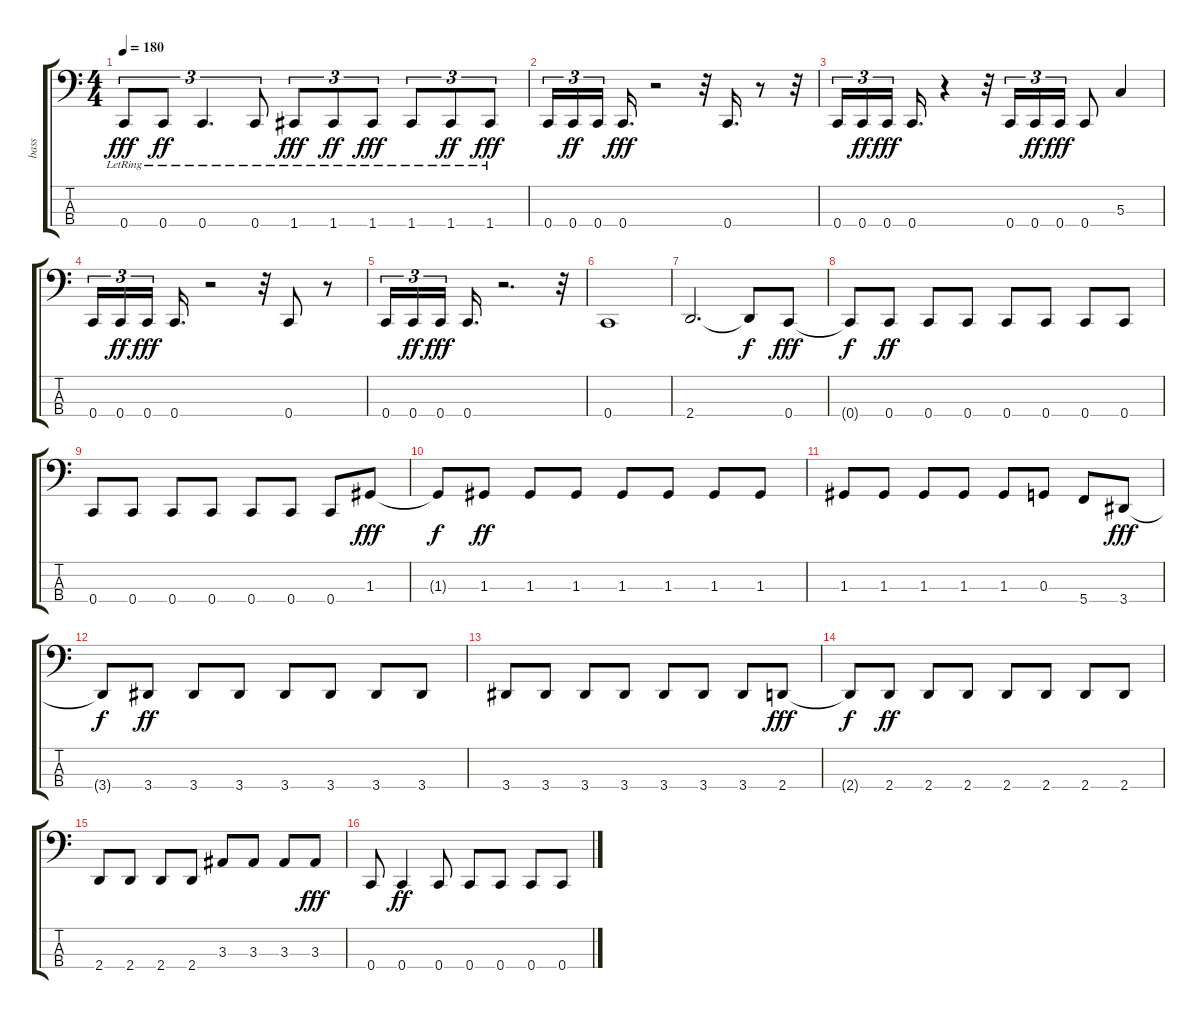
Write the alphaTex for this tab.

\track ("bass" "bass") {instrument electricbasspick}
\staff {score tabs}
\tuning (F2 C2 G1 C1) {hide}
\ts (4 4)
\tempo 180
\clef f4
\ks c
0.4{lr}.8{tu (3 2) dy fff} 0.4{lr}.8{tu (3 2) dy ff} 0.4{lr}.4{d tu (3 2)} 0.4{lr}.8{tu (3 2)} 1.4{lr}.8{tu (3 2) dy fff} 1.4{lr}.8{tu (3 2) dy ff} 1.4{lr}.8{tu (3 2) dy fff} 1.4{lr}.8{tu (3 2)} 1.4{lr}.8{tu (3 2) dy ff} 1.4{lr}.8{tu (3 2) dy fff} |
0.4.16{tu (3 2)} 0.4.16{tu (3 2) dy ff} 0.4.16{tu (3 2) beam splitsecondary} 0.4.16{d dy fff} r.2 r.32 0.4.16{d} r.8 r.32 |
0.4.16{tu (3 2)} 0.4.16{tu (3 2) dy ff} 0.4.16{tu (3 2) dy fff beam splitsecondary} 0.4.16{d} r.4 r.32 0.4.16{tu (3 2)} 0.4.16{tu (3 2) dy ff} 0.4.16{tu (3 2) dy fff} 0.4.8 5.3.4 |
0.4.16{tu (3 2)} 0.4.16{tu (3 2) dy ff} 0.4.16{tu (3 2) dy fff beam splitsecondary} 0.4.16{d} r.2 r.32 0.4.8 r.8 |
0.4.16{tu (3 2)} 0.4.16{tu (3 2) dy ff} 0.4.16{tu (3 2) dy fff beam splitsecondary} 0.4.16{d} r.2{d} r.32 |
0.4.1 |
2.4.2{d} 2.4{t}.8{dy f} 0.4.8{dy fff} |
0.4{t}.8{dy f} 0.4.8{dy ff} 0.4.8 0.4.8 0.4.8 0.4.8 0.4.8 0.4.8 |
0.4.8 0.4.8 0.4.8 0.4.8 0.4.8 0.4.8 0.4.8 1.3.8{dy fff} |
1.3{t}.8{dy f} 1.3.8{dy ff} 1.3.8 1.3.8 1.3.8 1.3.8 1.3.8 1.3.8 |
1.3.8 1.3.8 1.3.8 1.3.8 1.3.8 0.3.8 5.4.8 3.4.8{dy fff} |
3.4{t}.8{dy f} 3.4.8{dy ff} 3.4.8 3.4.8 3.4.8 3.4.8 3.4.8 3.4.8 |
3.4.8 3.4.8 3.4.8 3.4.8 3.4.8 3.4.8 3.4.8 2.4.8{dy fff} |
2.4{t}.8{dy f} 2.4.8{dy ff} 2.4.8 2.4.8 2.4.8 2.4.8 2.4.8 2.4.8 |
2.4.8 2.4.8 2.4.8 2.4.8 3.3.8 3.3.8 3.3.8 3.3.8{dy fff} |
0.4.8 0.4.4{dy ff} 0.4.8 0.4.8 0.4.8 0.4.8 0.4.8
